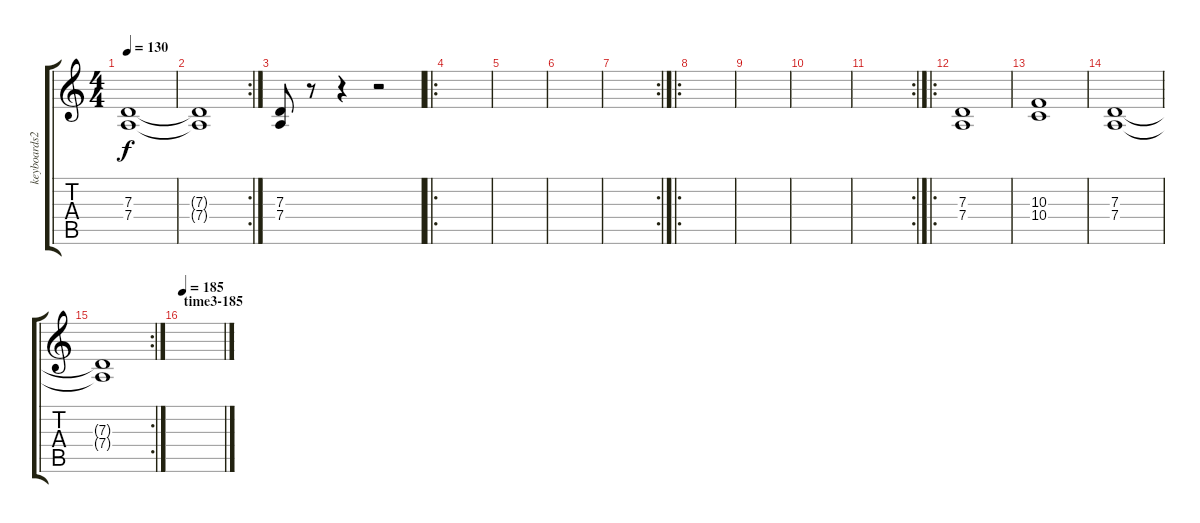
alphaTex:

\track ("keyboards2" "keyboards2") {instrument choiraahs}
\staff {score tabs}
\tuning (E4 B3 G3 D3 A2 E2) {hide}
\ts (4 4)
\tempo 130
\clef g2
\ks c
(7.3 7.4).1{dy f} |
\rc 2
(7.3{t} 7.4{t}).1 |
(7.3 7.4).8 r.8 r.4 r.2 |
\ro
|
|
|
\rc 2
|
\ro
|
|
|
\rc 2
|
\ro
(7.3 7.4).1 |
(10.3 10.4).1 |
(7.3 7.4).1 |
\rc 2
(7.3{t} 7.4{t}).1 |
\section ("" "time3-185")
\tempo 185
